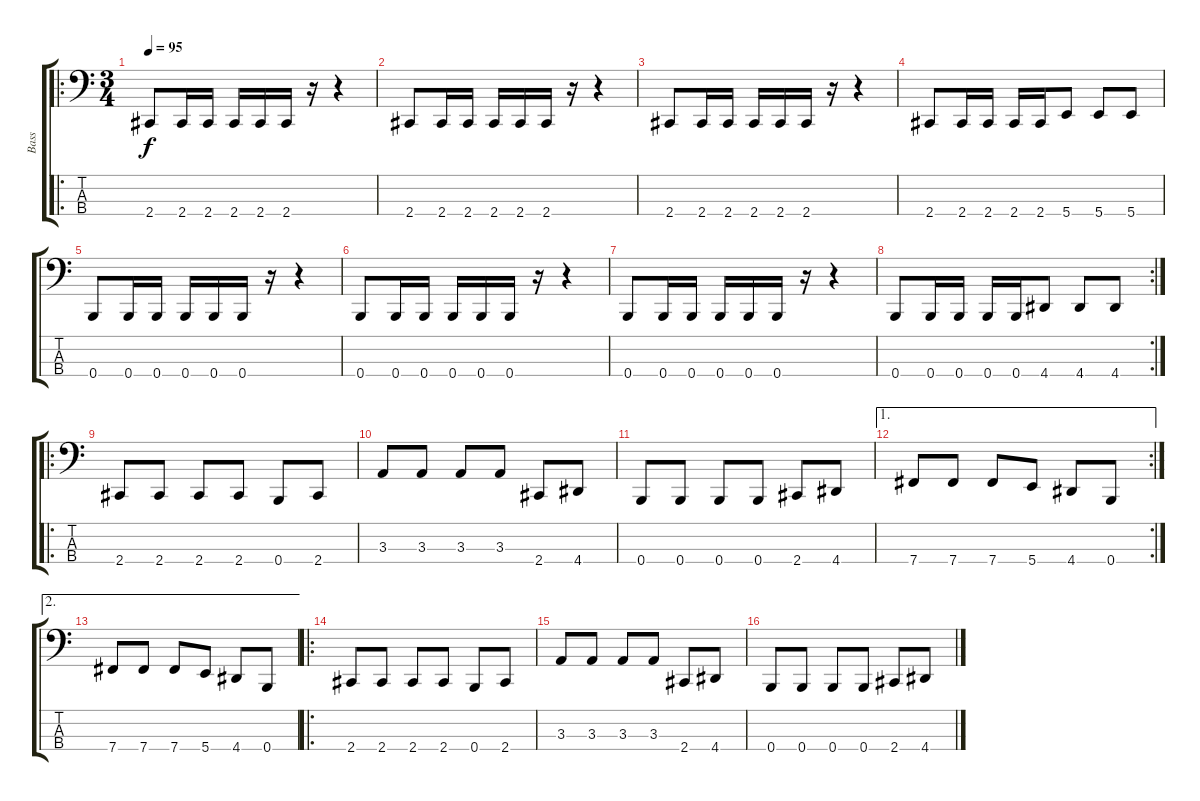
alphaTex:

\track ("Bass" "Bass") {instrument electricbasspick}
\staff {score tabs}
\tuning (E2 B1 Gb1 B0) {hide}
\ro
\ts (3 4)
\tempo 95
\clef f4
\ks c
2.4.8{dy f} 2.4.16 2.4.16 2.4.16 2.4.16 2.4.16 r.16 r.4 |
2.4.8 2.4.16 2.4.16 2.4.16 2.4.16 2.4.16 r.16 r.4 |
2.4.8 2.4.16 2.4.16 2.4.16 2.4.16 2.4.16 r.16 r.4 |
2.4.8 2.4.16 2.4.16 2.4.16 2.4.16 5.4.8 5.4.8 5.4.8 |
0.4.8 0.4.16 0.4.16 0.4.16 0.4.16 0.4.16 r.16 r.4 |
0.4.8 0.4.16 0.4.16 0.4.16 0.4.16 0.4.16 r.16 r.4 |
0.4.8 0.4.16 0.4.16 0.4.16 0.4.16 0.4.16 r.16 r.4 |
\rc 2
0.4.8 0.4.16 0.4.16 0.4.16 0.4.16 4.4.8 4.4.8 4.4.8 |
\ro
2.4.8 2.4.8 2.4.8 2.4.8 0.4.8 2.4.8 |
3.3.8 3.3.8 3.3.8 3.3.8 2.4.8 4.4.8 |
0.4.8 0.4.8 0.4.8 0.4.8 2.4.8 4.4.8 |
\ae 1
\rc 2
7.4.8 7.4.8 7.4.8 5.4.8 4.4.8 0.4.8 |
\ae 2
7.4.8 7.4.8 7.4.8 5.4.8 4.4.8 0.4.8 |
\ro
2.4.8 2.4.8 2.4.8 2.4.8 0.4.8 2.4.8 |
3.3.8 3.3.8 3.3.8 3.3.8 2.4.8 4.4.8 |
0.4.8 0.4.8 0.4.8 0.4.8 2.4.8 4.4.8
